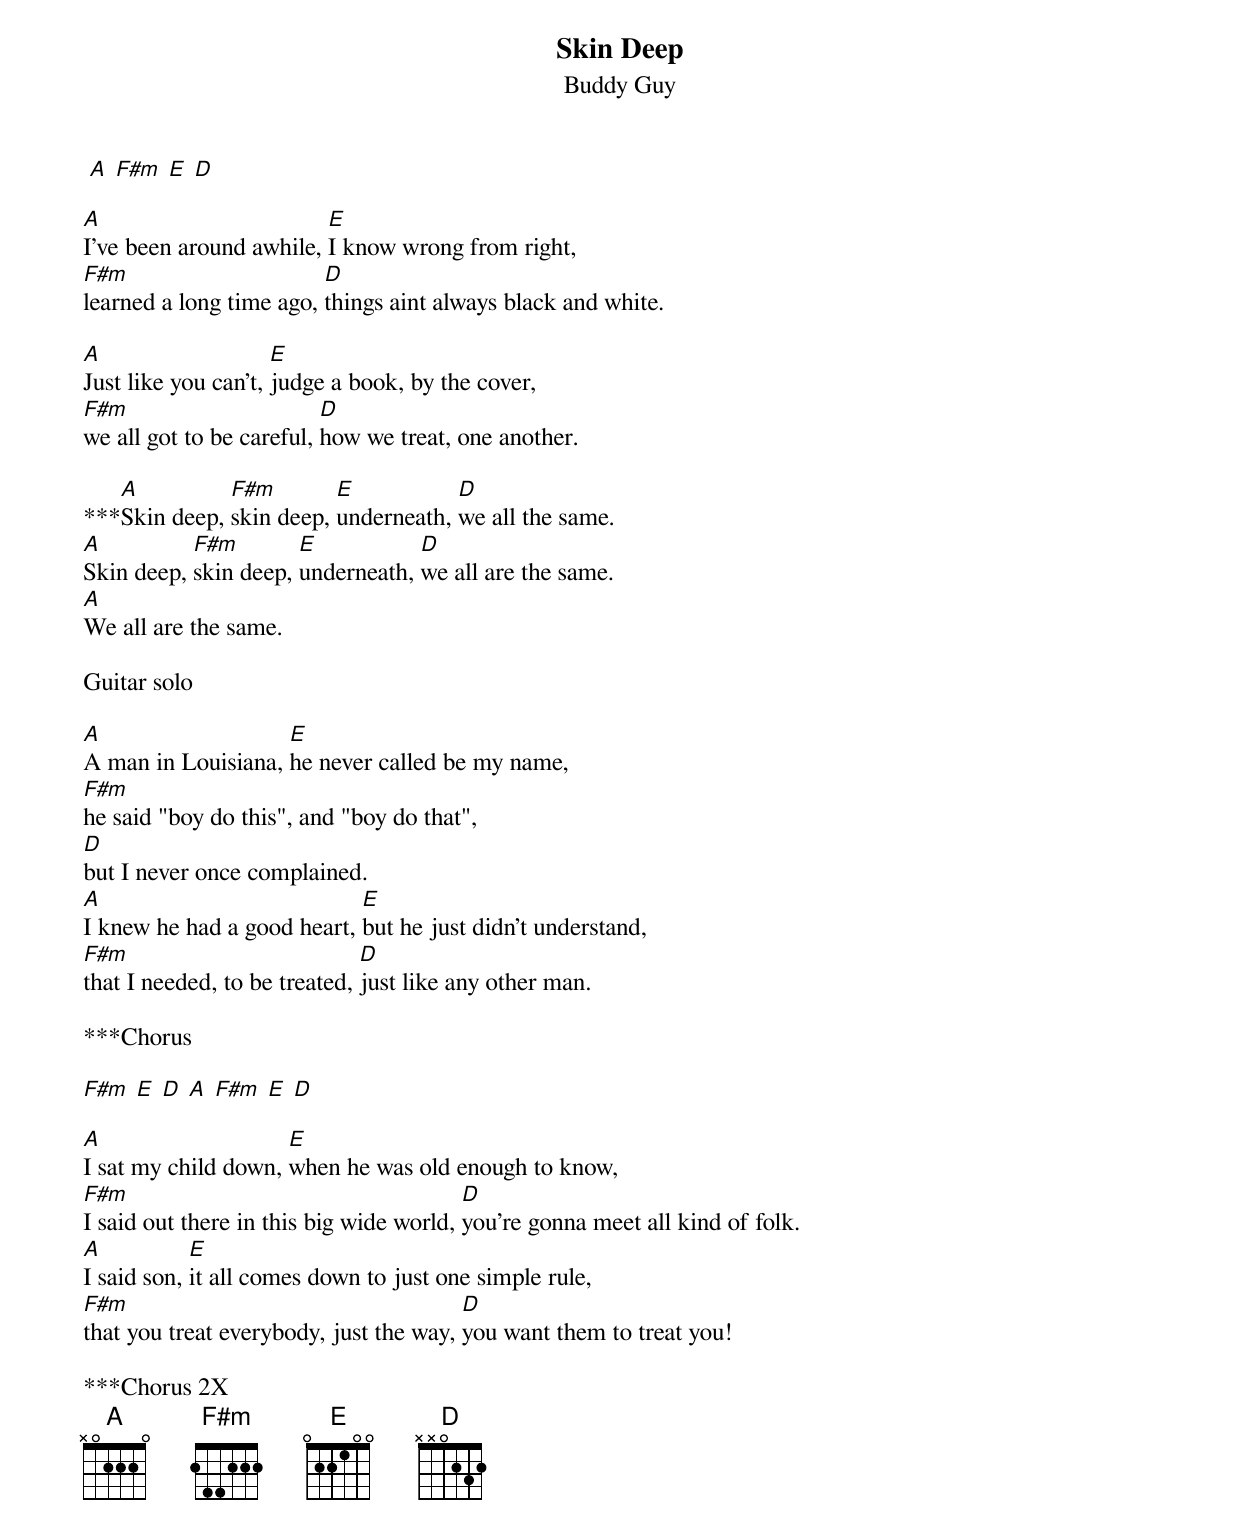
{t:Skin Deep}
 {st:Buddy Guy}

 [A] [F#m] [E] [D]

[A]I've been around awhile, [E]I know wrong from right,
[F#m]learned a long time ago, [D]things aint always black and white.

[A]Just like you can't, [E]judge a book, by the cover,
[F#m]we all got to be careful, [D]how we treat, one another.

***[A]Skin deep, [F#m]skin deep, [E]underneath, [D]we all the same.
[A]Skin deep, [F#m]skin deep, [E]underneath, [D]we all are the same.
[A]We all are the same.

Guitar solo

[A]A man in Louisiana, [E]he never called be my name,
[F#m]he said "boy do this", and "boy do that",
[D]but I never once complained.
[A]I knew he had a good heart, [E]but he just didn't understand,
[F#m]that I needed, to be treated, [D]just like any other man.

***Chorus

[F#m] [E] [D] [A] [F#m] [E] [D]

[A]I sat my child down, [E]when he was old enough to know,
[F#m]I said out there in this big wide world, [D]you're gonna meet all kind of folk.
[A]I said son, [E]it all comes down to just one simple rule,
[F#m]that you treat everybody, just the way, [D]you want them to treat you!

***Chorus 2X
